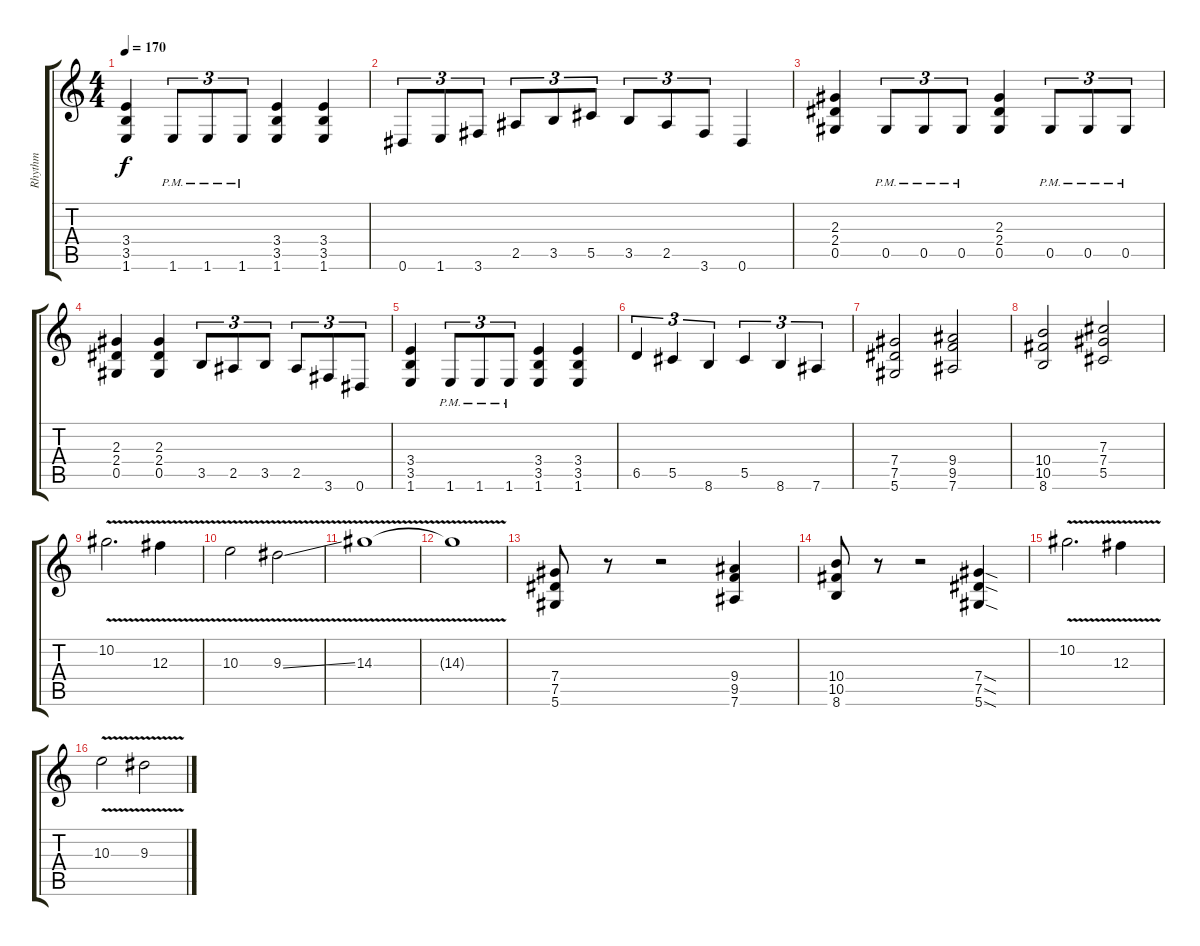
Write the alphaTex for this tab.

\track ("Rhythm" "Rhythm") {instrument distortionguitar}
\staff {score tabs}
\tuning (Eb4 Bb3 Gb3 Db3 Ab2 Eb2) {hide}
\ts (4 4)
\tempo 170
\clef g2
\ks c
(3.4 3.5 1.6).4{dy f} 1.6{pm}.8{tu (3 2)} 1.6{pm}.8{tu (3 2)} 1.6{pm}.8{tu (3 2)} (3.4 3.5 1.6).4 (3.4 3.5 1.6).4 |
0.6.8{tu (3 2)} 1.6.8{tu (3 2)} 3.6.8{tu (3 2)} 2.5.8{tu (3 2)} 3.5.8{tu (3 2)} 5.5.8{tu (3 2)} 3.5.8{tu (3 2)} 2.5.8{tu (3 2)} 3.6.8{tu (3 2)} 0.6.4 |
(2.3 2.4 0.5).4 0.5{pm}.8{tu (3 2)} 0.5{pm}.8{tu (3 2)} 0.5{pm}.8{tu (3 2)} (2.3 2.4 0.5).4 0.5{pm}.8{tu (3 2)} 0.5{pm}.8{tu (3 2)} 0.5{pm}.8{tu (3 2)} |
(2.3 2.4 0.5).4 (2.3 2.4 0.5).4 3.5.8{tu (3 2)} 2.5.8{tu (3 2)} 3.5.8{tu (3 2)} 2.5.8{tu (3 2)} 3.6.8{tu (3 2)} 0.6.8{tu (3 2)} |
(3.4 3.5 1.6).4 1.6{pm}.8{tu (3 2)} 1.6{pm}.8{tu (3 2)} 1.6{pm}.8{tu (3 2)} (3.4 3.5 1.6).4 (3.4 3.5 1.6).4 |
6.5.4{tu (3 2)} 5.5.4{tu (3 2)} 8.6.4{tu (3 2)} 5.5.4{tu (3 2)} 8.6.4{tu (3 2)} 7.6.4{tu (3 2)} |
(7.4 7.5 5.6).2 (9.4 9.5 7.6).2 |
(10.4 10.5 8.6).2 (7.3 7.4 5.5).2 |
10.2{v}.2{d} 12.3{v}.4 |
10.3{v}.2 9.3{v ss}.2 |
14.3{v}.1 |
14.3{t}.1 |
(7.4 7.5 5.6).8 r.8 r.2 (9.4 9.5 7.6).4 |
(10.4 10.5 8.6).8 r.8 r.2 (7.4{sod} 7.5{sod} 5.6{sod}).4 |
10.2{v}.2{d} 12.3{v}.4 |
10.3{v}.2 9.3{v ss}.2
